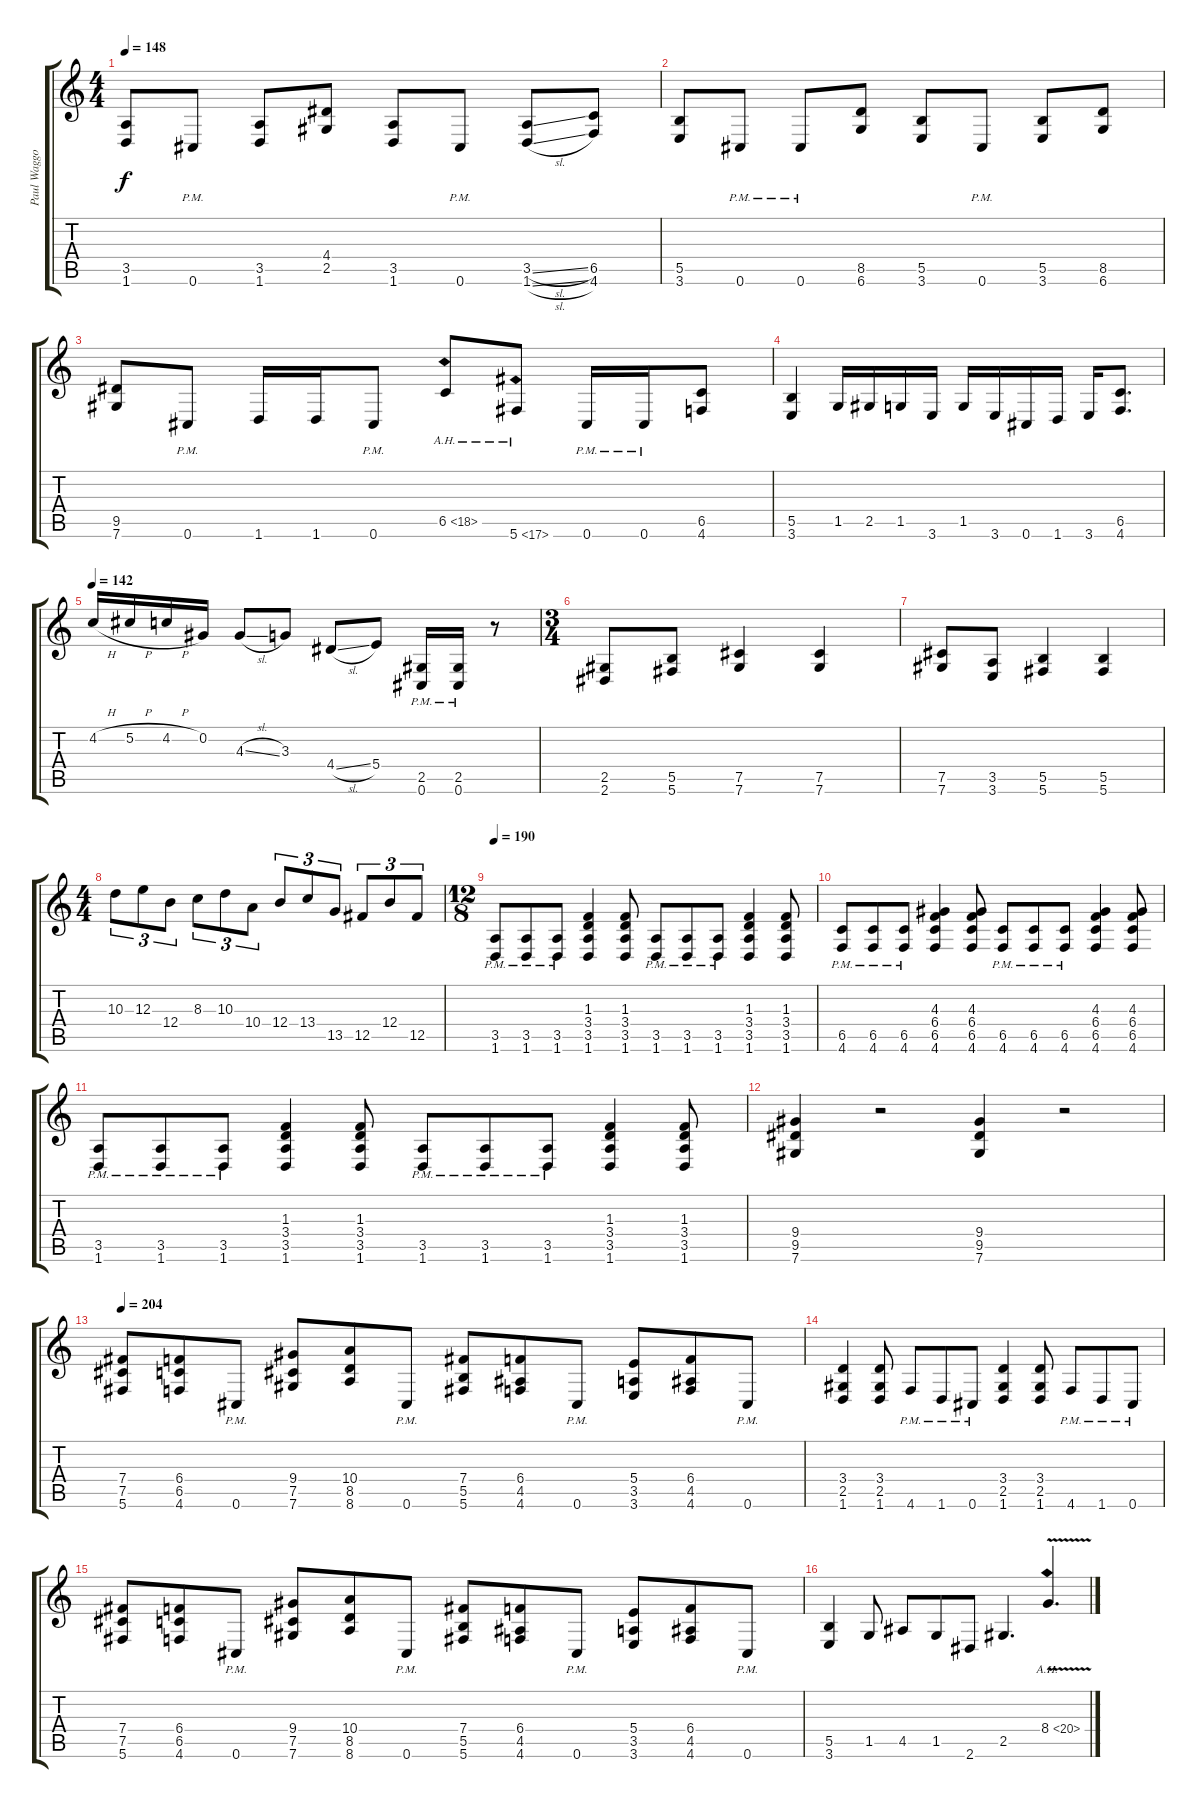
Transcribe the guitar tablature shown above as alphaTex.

\track ("Paul Waggoner" "Paul Waggo") {instrument overdrivenguitar}
\staff {score tabs}
\tuning (Db4 Ab3 E3 B2 Gb2 Db2) {hide}
\ts (4 4)
\tempo 148
\clef g2
\ks c
(3.5 1.6).8{dy f} 0.6{pm}.8 (3.5 1.6).8 (4.4 2.5).8 (3.5 1.6).8 0.6{pm}.8 (3.5{sl} 1.6{sl}).8 (6.5 4.6).8 |
(5.5 3.6).8 0.6{pm}.8 0.6{pm}.8 (8.5 6.6).8 (5.5 3.6).8 0.6{pm}.8 (5.5 3.6).8 (8.5 6.6).8 |
(9.5 7.6).8 0.6{pm}.8 1.6.16 1.6.16 0.6{pm}.8 6.5{ah 12}.8 5.6{ah 12}.8 0.6{pm}.16 0.6{pm}.16 (6.5 4.6).8 |
(5.5 3.6).4 1.5.16 2.5.16 1.5.16 3.6.16 1.5.16 3.6.16 0.6.16 1.6.16 3.6.16 (6.5 4.6).8{d} |
\tempo 142
4.2{h}.16 5.2{h}.16 4.2{h}.16 0.2.16 4.3{sl}.8 3.3.8 4.4{sl}.8 5.4.8 (2.5{pm} 0.6{pm}).16 (2.5{pm} 0.6{pm}).16 r.8 |
\ts (3 4)
(2.5 2.6).8 (5.5 5.6).8 (7.5 7.6).4 (7.5 7.6).4 |
(7.5 7.6).8 (3.5 3.6).8 (5.5 5.6).4 (5.5 5.6).4 |
\ts (4 4)
10.3.8{tu (3 2)} 12.3.8{tu (3 2)} 12.4.8{tu (3 2)} 8.3.8{tu (3 2)} 10.3.8{tu (3 2)} 10.4.8{tu (3 2)} 12.4.8{tu (3 2)} 13.4.8{tu (3 2)} 13.5.8{tu (3 2)} 12.5.8{tu (3 2)} 12.4.8{tu (3 2)} 12.5.8{tu (3 2)} |
\ts (12 8)
\tempo 190
(3.5{pm} 1.6{pm}).8 (3.5{pm} 1.6{pm}).8 (3.5{pm} 1.6{pm}).8 (1.3 3.4 3.5 1.6).4 (1.3 3.4 3.5 1.6).8 (3.5{pm} 1.6{pm}).8 (3.5{pm} 1.6{pm}).8 (3.5{pm} 1.6{pm}).8 (1.3 3.4 3.5 1.6).4 (1.3 3.4 3.5 1.6).8 |
(6.5{pm} 4.6{pm}).8 (6.5{pm} 4.6{pm}).8 (6.5{pm} 4.6{pm}).8 (4.3 6.4 6.5 4.6).4 (4.3 6.4 6.5 4.6).8 (6.5{pm} 4.6{pm}).8 (6.5{pm} 4.6{pm}).8 (6.5{pm} 4.6{pm}).8 (4.3 6.4 6.5 4.6).4 (4.3 6.4 6.5 4.6).8 |
(3.5{pm} 1.6{pm}).8 (3.5{pm} 1.6{pm}).8 (3.5{pm} 1.6{pm}).8 (1.3 3.4 3.5 1.6).4 (1.3 3.4 3.5 1.6).8 (3.5{pm} 1.6{pm}).8 (3.5{pm} 1.6{pm}).8 (3.5{pm} 1.6{pm}).8 (1.3 3.4 3.5 1.6).4 (1.3 3.4 3.5 1.6).8 |
(9.4 9.5 7.6).4 r.2 (9.4 9.5 7.6).4 r.2 |
\tempo 204
(7.4 7.5 5.6).8 (6.4 6.5 4.6).8 0.6{pm}.8 (9.4 7.5 7.6).8 (10.4 8.5 8.6).8 0.6{pm}.8 (7.4 5.5 5.6).8 (6.4 4.5 4.6).8 0.6{pm}.8 (5.4 3.5 3.6).8 (6.4 4.5 4.6).8 0.6{pm}.8 |
(3.4 2.5 1.6).4 (3.4 2.5 1.6).8 4.6{pm}.8 1.6{pm}.8 0.6{pm}.8 (3.4 2.5 1.6).4 (3.4 2.5 1.6).8 4.6{pm}.8 1.6{pm}.8 0.6{pm}.8 |
(7.4 7.5 5.6).8 (6.4 6.5 4.6).8 0.6{pm}.8 (9.4 7.5 7.6).8 (10.4 8.5 8.6).8 0.6{pm}.8 (7.4 5.5 5.6).8 (6.4 4.5 4.6).8 0.6{pm}.8 (5.4 3.5 3.6).8 (6.4 4.5 4.6).8 0.6{pm}.8 |
(5.5 3.6).4 1.5.8 4.5.8 1.5.8 2.6.8 2.5.4{d} 8.4{ah 12 v}.4{d}
